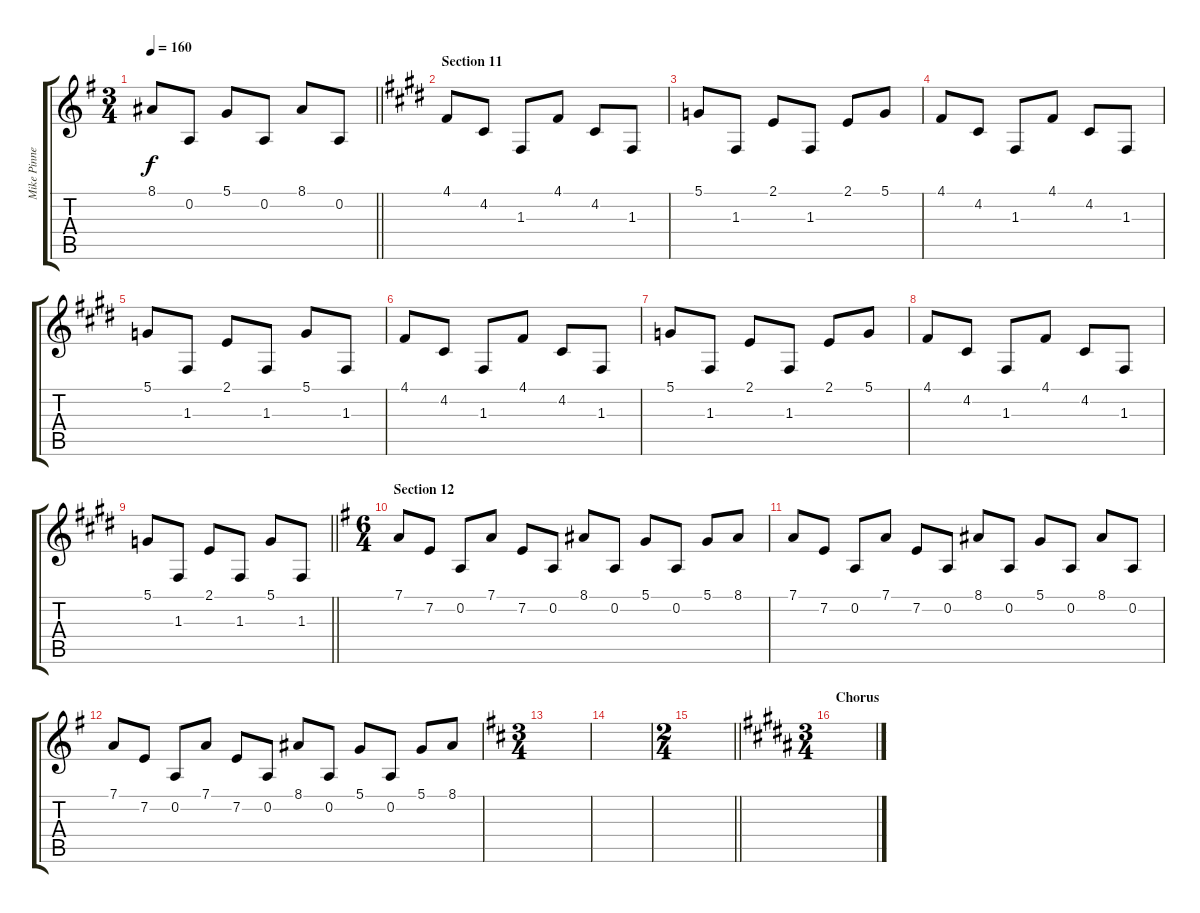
\track ("Mike Pinnella (piano)" "Mike Pinne") {instrument harpsichord}
\staff {score tabs}
\tuning (D4 A3 F3 C3 G2 D2) {hide}
\ts (3 4)
\tempo 160
\clef g2
\barLineRight lightlight
\ks eminor
8.1.8{dy f} 0.2.8 5.1.8 0.2.8 8.1.8 0.2.8 |
\section ("" "Section 11")
\ks c#minor
4.1.8 4.2.8 1.3.8 4.1.8 4.2.8 1.3.8 |
5.1.8 1.3.8 2.1.8 1.3.8 2.1.8 5.1.8 |
4.1.8 4.2.8 1.3.8 4.1.8 4.2.8 1.3.8 |
5.1.8 1.3.8 2.1.8 1.3.8 5.1.8 1.3.8 |
4.1.8 4.2.8 1.3.8 4.1.8 4.2.8 1.3.8 |
5.1.8 1.3.8 2.1.8 1.3.8 2.1.8 5.1.8 |
4.1.8 4.2.8 1.3.8 4.1.8 4.2.8 1.3.8 |
\barLineRight lightlight
5.1.8 1.3.8 2.1.8 1.3.8 5.1.8 1.3.8 |
\ts (6 4)
\section ("" "Section 12")
\ks eminor
7.1.8 7.2.8 0.2.8 7.1.8 7.2.8 0.2.8 8.1.8 0.2.8 5.1.8 0.2.8 5.1.8 8.1.8 |
7.1.8 7.2.8 0.2.8 7.1.8 7.2.8 0.2.8 8.1.8 0.2.8 5.1.8 0.2.8 8.1.8 0.2.8 |
7.1.8 7.2.8 0.2.8 7.1.8 7.2.8 0.2.8 8.1.8 0.2.8 5.1.8 0.2.8 5.1.8 8.1.8 |
\ts (3 4)
\ks bminor
|
|
\ts (2 4)
\barLineRight lightlight
|
\ts (3 4)
\section ("" "Chorus")
\ks g#minor
